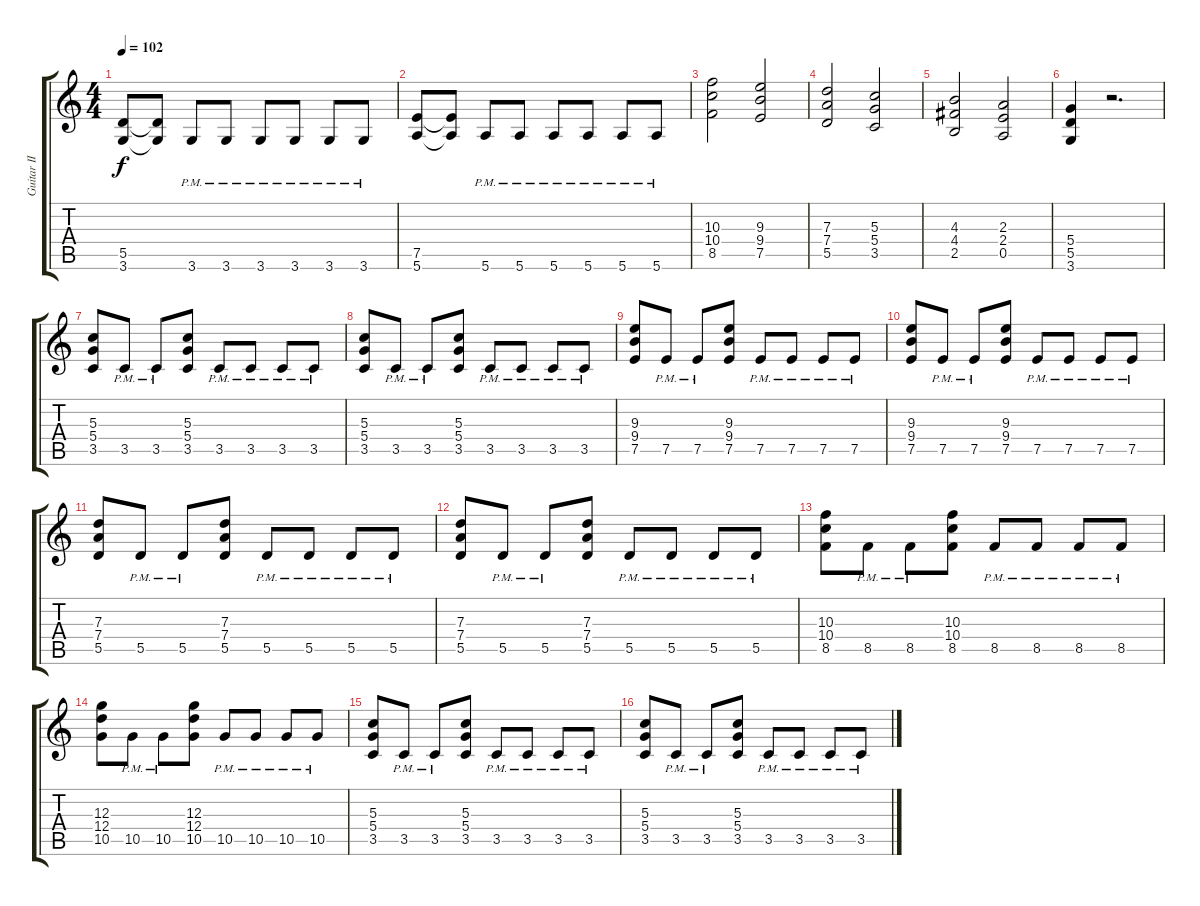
\track ("Guitar II" "Guitar II") {instrument distortionguitar}
\staff {score tabs}
\tuning (E4 B3 G3 D3 A2 E2) {hide}
\ts (4 4)
\tempo 102
\clef g2
\ks c
(5.5 3.6).8{dy f} (5.5{t} 3.6{t}).8 3.6{pm}.8 3.6{pm}.8 3.6{pm}.8 3.6{pm}.8 3.6{pm}.8 3.6{pm}.8 |
(7.5 5.6).8 (7.5{t} 5.6{t}).8 5.6{pm}.8 5.6{pm}.8 5.6{pm}.8 5.6{pm}.8 5.6{pm}.8 5.6{pm}.8 |
(10.3 10.4 8.5).2 (9.3 9.4 7.5).2 |
(7.3 7.4 5.5).2 (5.3 5.4 3.5).2 |
(4.3 4.4 2.5).2 (2.3 2.4 0.5).2 |
(5.4 5.5 3.6).4 r.2{d} |
(5.3 5.4 3.5).8 3.5{pm}.8 3.5{pm}.8 (5.3 5.4 3.5).8 3.5{pm}.8 3.5{pm}.8 3.5{pm}.8 3.5{pm}.8 |
(5.3 5.4 3.5).8 3.5{pm}.8 3.5{pm}.8 (5.3 5.4 3.5).8 3.5{pm}.8 3.5{pm}.8 3.5{pm}.8 3.5{pm}.8 |
(9.3 9.4 7.5).8 7.5{pm}.8 7.5{pm}.8 (9.3 9.4 7.5).8 7.5{pm}.8 7.5{pm}.8 7.5{pm}.8 7.5{pm}.8 |
(9.3 9.4 7.5).8 7.5{pm}.8 7.5{pm}.8 (9.3 9.4 7.5).8 7.5{pm}.8 7.5{pm}.8 7.5{pm}.8 7.5{pm}.8 |
(7.3 7.4 5.5).8 5.5{pm}.8 5.5{pm}.8 (7.3 7.4 5.5).8 5.5{pm}.8 5.5{pm}.8 5.5{pm}.8 5.5{pm}.8 |
(7.3 7.4 5.5).8 5.5{pm}.8 5.5{pm}.8 (7.3 7.4 5.5).8 5.5{pm}.8 5.5{pm}.8 5.5{pm}.8 5.5{pm}.8 |
(10.3 10.4 8.5).8 8.5{pm}.8 8.5{pm}.8 (10.3 10.4 8.5).8 8.5{pm}.8 8.5{pm}.8 8.5{pm}.8 8.5{pm}.8 |
(12.3 12.4 10.5).8 10.5{pm}.8 10.5{pm}.8 (12.3 12.4 10.5).8 10.5{pm}.8 10.5{pm}.8 10.5{pm}.8 10.5{pm}.8 |
(5.3 5.4 3.5).8 3.5{pm}.8 3.5{pm}.8 (5.3 5.4 3.5).8 3.5{pm}.8 3.5{pm}.8 3.5{pm}.8 3.5{pm}.8 |
(5.3 5.4 3.5).8 3.5{pm}.8 3.5{pm}.8 (5.3 5.4 3.5).8 3.5{pm}.8 3.5{pm}.8 3.5{pm}.8 3.5{pm}.8
